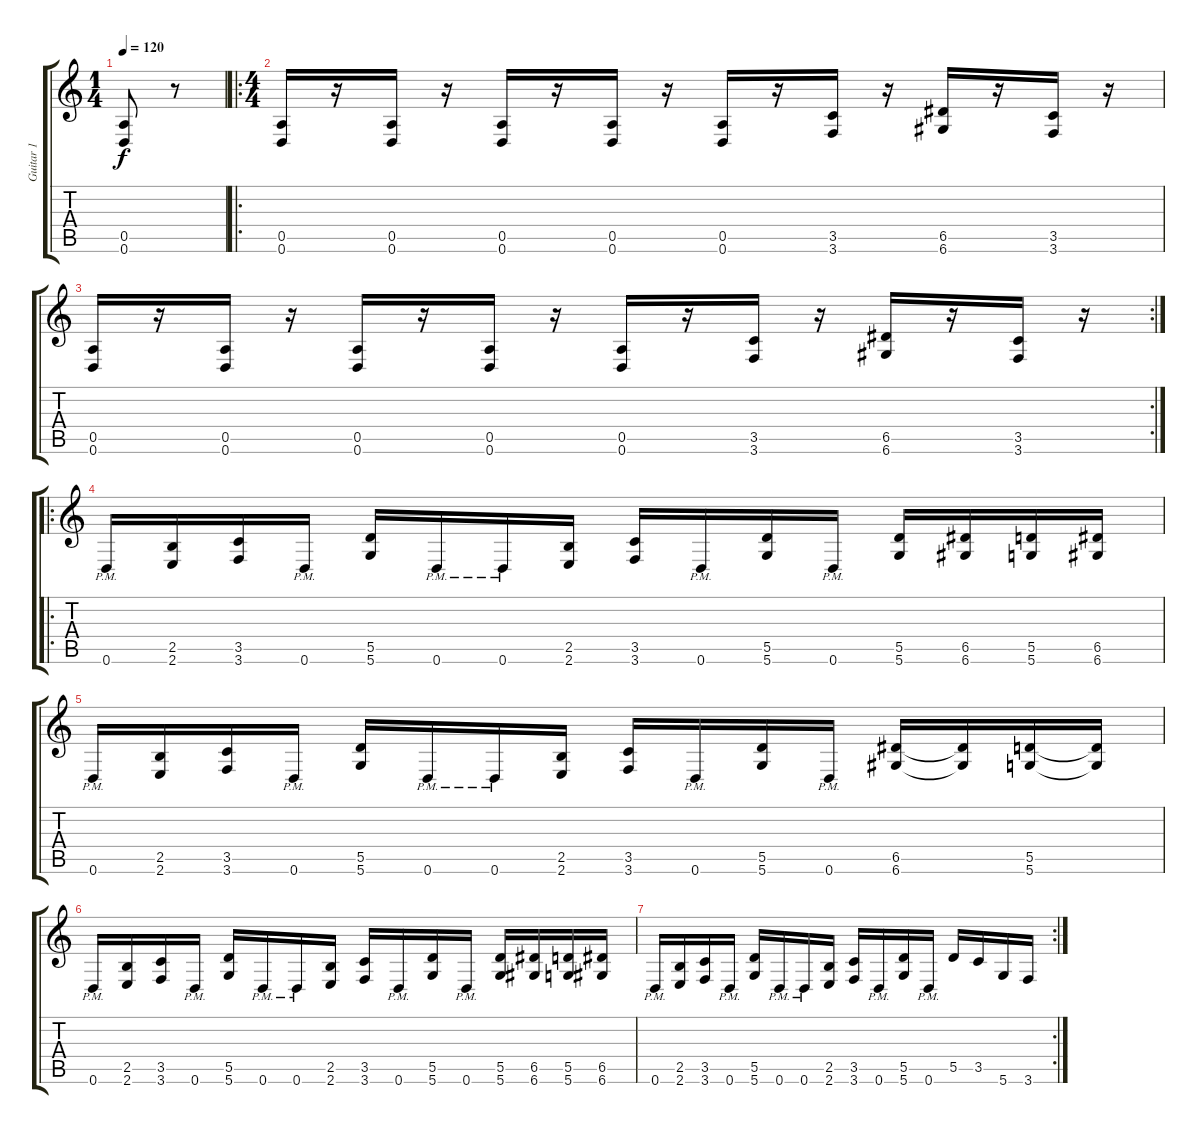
\track ("Guitar 1" "Guitar 1") {instrument distortionguitar}
\staff {score tabs}
\tuning (E4 B3 G3 D3 A2 D2) {hide}
\ts (1 4)
\tempo 120
\clef g2
\ks c
(0.5 0.6).8{dy f} r.8 |
\ro
\ts (4 4)
(0.5 0.6).16 r.16 (0.5 0.6).16 r.16 (0.5 0.6).16 r.16 (0.5 0.6).16 r.16 (0.5 0.6).16 r.16 (3.5 3.6).16 r.16 (6.5 6.6).16 r.16 (3.5 3.6).16 r.16 |
\rc 2
(0.5 0.6).16 r.16 (0.5 0.6).16 r.16 (0.5 0.6).16 r.16 (0.5 0.6).16 r.16 (0.5 0.6).16 r.16 (3.5 3.6).16 r.16 (6.5 6.6).16 r.16 (3.5 3.6).16 r.16 |
\ro
0.6{pm}.16 (2.5 2.6).16 (3.5 3.6).16 0.6{pm}.16 (5.5 5.6).16 0.6{pm}.16 0.6{pm}.16 (2.5 2.6).16 (3.5 3.6).16 0.6{pm}.16 (5.5 5.6).16 0.6{pm}.16 (5.5 5.6).16 (6.5 6.6).16 (5.5 5.6).16 (6.5 6.6).16 |
0.6{pm}.16 (2.5 2.6).16 (3.5 3.6).16 0.6{pm}.16 (5.5 5.6).16 0.6{pm}.16 0.6{pm}.16 (2.5 2.6).16 (3.5 3.6).16 0.6{pm}.16 (5.5 5.6).16 0.6{pm}.16 (6.5 6.6).16 (6.5{t} 6.6{t}).16 (5.5 5.6).16 (5.5{t} 5.6{t}).16 |
0.6{pm}.16 (2.5 2.6).16 (3.5 3.6).16 0.6{pm}.16 (5.5 5.6).16 0.6{pm}.16 0.6{pm}.16 (2.5 2.6).16 (3.5 3.6).16 0.6{pm}.16 (5.5 5.6).16 0.6{pm}.16 (5.5 5.6).16 (6.5 6.6).16 (5.5 5.6).16 (6.5 6.6).16 |
\rc 2
0.6{pm}.16 (2.5 2.6).16 (3.5 3.6).16 0.6{pm}.16 (5.5 5.6).16 0.6{pm}.16 0.6{pm}.16 (2.5 2.6).16 (3.5 3.6).16 0.6{pm}.16 (5.5 5.6).16 0.6{pm}.16 5.5.16 3.5.16 5.6.16 3.6.16
